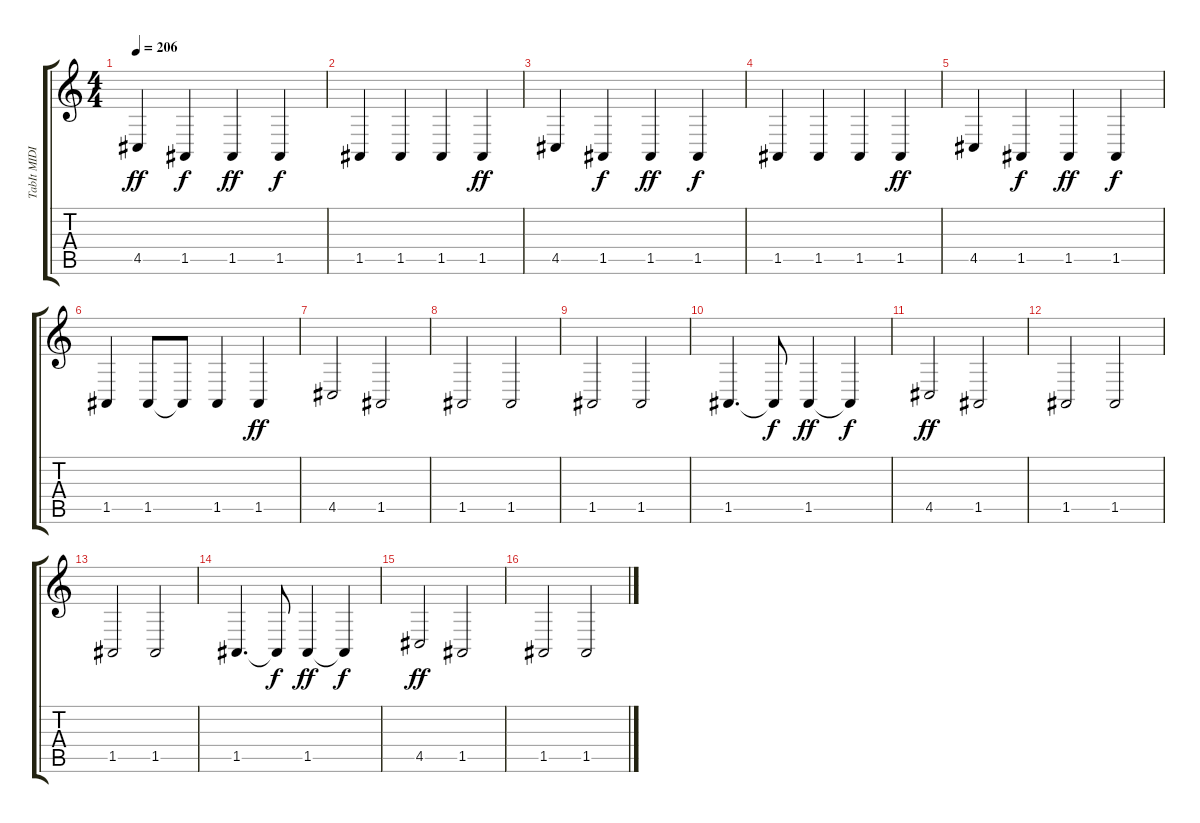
\track ("TabIt MIDI - Track 3" "TabIt MIDI") {instrument acousticgrandpiano}
\staff {score tabs}
\tuning (E4 B3 G3 D3 A2 E2) {hide}
\ts (4 4)
\tempo 206
\clef g2
\ks c
4.5.4{dy ff} 1.5.4{dy f} 1.5.4{dy ff} 1.5.4{dy f} |
1.5.4 1.5.4 1.5.4 1.5.4{dy ff} |
4.5.4 1.5.4{dy f} 1.5.4{dy ff} 1.5.4{dy f} |
1.5.4 1.5.4 1.5.4 1.5.4{dy ff} |
4.5.4 1.5.4{dy f} 1.5.4{dy ff} 1.5.4{dy f} |
1.5.4 1.5.8 1.5{t}.8 1.5.4 1.5.4{dy ff} |
4.5.2 1.5.2 |
1.5.2 1.5.2 |
1.5.2 1.5.2 |
1.5.4{d} 1.5{t}.8{dy f} 1.5.4{dy ff} 1.5{t}.4{dy f} |
4.5.2{dy ff} 1.5.2 |
1.5.2 1.5.2 |
1.5.2 1.5.2 |
1.5.4{d} 1.5{t}.8{dy f} 1.5.4{dy ff} 1.5{t}.4{dy f} |
4.5.2{dy ff} 1.5.2 |
1.5.2 1.5.2
